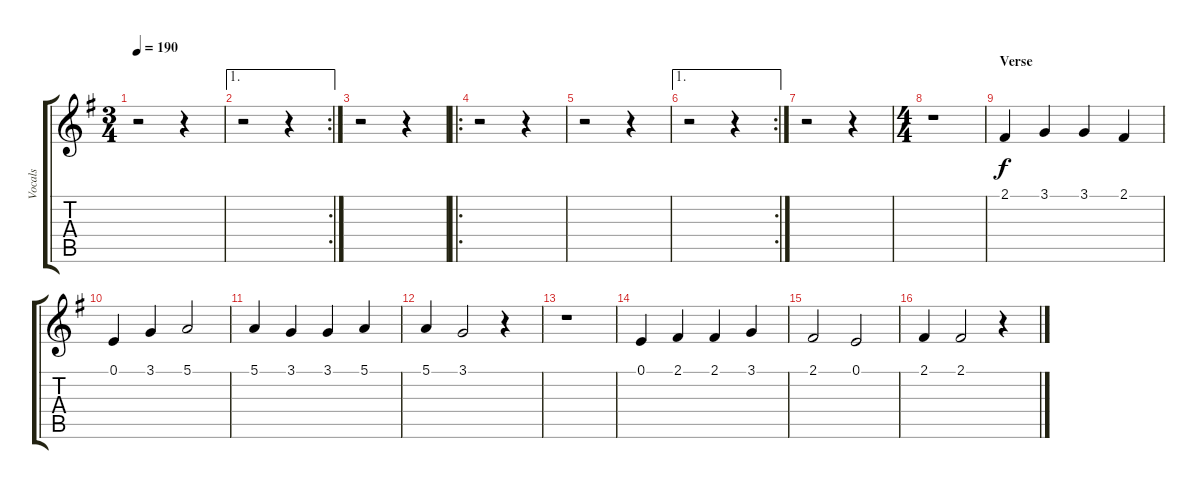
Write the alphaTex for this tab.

\track ("Vocals" "Vocals") {instrument choiraahs}
\staff {score tabs}
\tuning (E4 B3 G3 D3 A2 E2) {hide}
\ts (3 4)
\tempo 190
\clef g2
\ks eminor
r.2{dy f} r.4 |
\ae 1
\rc 2
r.2 r.4 |
r.2 r.4 |
\ro
r.2 r.4 |
r.2 r.4 |
\ae 1
\rc 2
r.2 r.4 |
r.2 r.4 |
\ts (4 4)
r.1 |
\section ("" "Verse")
2.1.4 3.1.4 3.1.4 2.1.4 |
0.1.4 3.1.4 5.1.2 |
5.1.4 3.1.4 3.1.4 5.1.4 |
5.1.4 3.1.2 r.4 |
r.1 |
0.1.4 2.1.4 2.1.4 3.1.4 |
2.1.2 0.1.2 |
2.1.4 2.1.2 r.4
